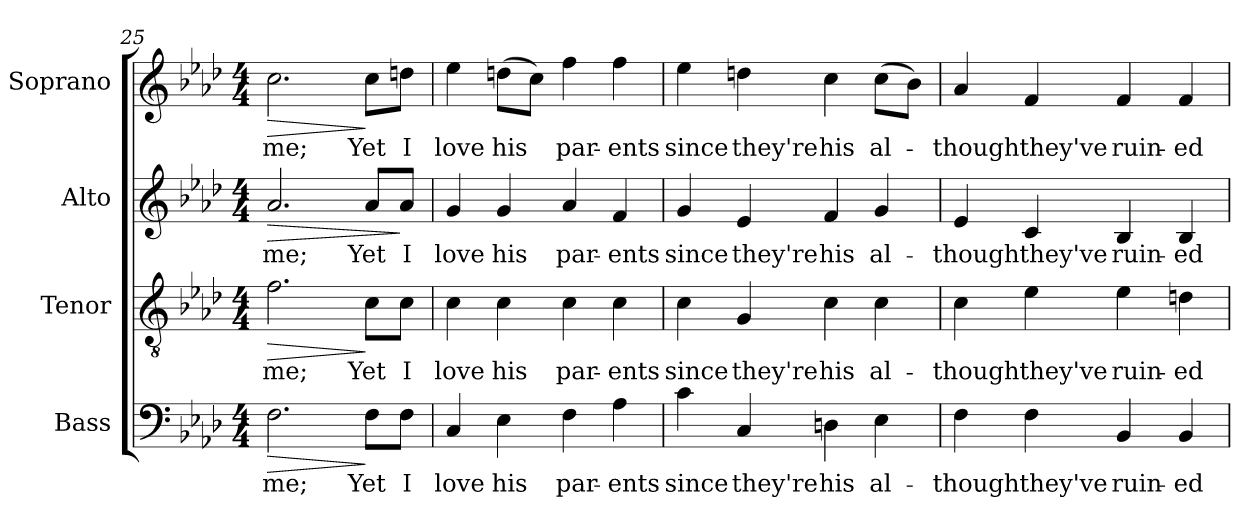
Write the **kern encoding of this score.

**kern	**text	**dynam	**kern	**text	**dynam	**kern	**text	**dynam	**kern	**text	**dynam
*part4	*part4	*part4	*part3	*part3	*part3	*part2	*part2	*part2	*part1	*part1	*part1
*staff4	*staff4	*staff4	*staff3	*staff3	*staff3	*staff2	*staff2	*staff2	*staff1	*staff1	*staff1
*I"Bass	*	*	*I"Tenor	*	*	*I"Alto	*	*	*I"Soprano	*	*
*I'B.	*	*	*I'T.	*	*	*I'A.	*	*	*I'S.	*	*
*clefF4	*	*	*clefGv2	*	*	*clefG2	*	*	*clefG2	*	*
*	*	*	*ITrd7c12	*	*	*	*	*	*	*	*
*k[b-e-a-d-]	*	*	*k[b-e-a-d-]	*	*	*k[b-e-a-d-]	*	*	*k[b-e-a-d-]	*	*
*A-:	*	*	*A-:	*	*	*A-:	*	*	*A-:	*	*
*M4/4	*	*	*M4/4	*	*	*M4/4	*	*	*M4/4	*	*
=25	=25	=25	=25	=25	=25	=25	=25	=25	=25	=25	=25
!	!LO:LY:b:color=#000000	!LO:HP:b	!	!	!	!	!	!	!	!	!
!	!	!	!	!LO:LY:b:color=#000000	!LO:HP:b	!	!	!	!	!	!
!	!	!	!	!	!	!	!LO:LY:b:color=#000000	!LO:HP:b	!	!	!
!	!	!	!	!	!	!	!	!	!	!LO:LY:b:color=#000000	!LO:HP:b
2.Fi\	me;	>	2.Fi\	me;	>	2.a-i/	me;	>	2.cci\	me;	>
!	!LO:LY:b:color=#000000	!	!	!	!	!	!	!	!	!	!
!	!	!	!	!LO:LY:b:color=#000000	!	!	!	!	!	!	!
!	!	!	!	!	!	!	!LO:LY:b:color=#000000	!	!	!	!
!	!	!	!	!	!	!	!	!	!	!LO:LY:b:color=#000000	!
8Fi\L	Yet	]	8Ci\L	Yet	]	8a-i/L	Yet	.	8cci\L	Yet	]
!	!LO:LY:b:color=#000000	!	!	!	!	!	!	!	!	!	!
!	!	!	!	!LO:LY:b:color=#000000	!	!	!	!	!	!	!
!	!	!	!	!	!	!	!LO:LY:b:color=#000000	!	!	!	!
!	!	!	!	!	!	!	!	!	!	!LO:LY:b:color=#000000	!
8Fi\J	I	.	8Ci\J	I	.	8a-i/J	I	]	8ddni\J	I	.
!!LO:LB:g=z
=26	=26	=26	=26	=26	=26	=26	=26	=26	=26	=26	=26
!	!LO:LY:b:color=#000000	!	!	!	!	!	!	!	!	!	!
!	!	!	!	!LO:LY:b:color=#000000	!	!	!	!	!	!	!
!	!	!	!	!	!	!	!LO:LY:b:color=#000000	!	!	!	!
!	!	!	!	!	!	!	!	!	!	!LO:LY:b:color=#000000	!
4Ci/	love	.	4Ci\	love	.	4gi/	love	.	4ee-i\	love	.
!	!LO:LY:b:color=#000000	!	!	!	!	!	!	!	!	!	!
!	!	!	!	!LO:LY:b:color=#000000	!	!	!	!	!	!	!
!	!	!	!	!	!	!	!LO:LY:b:color=#000000	!	!	!	!
!	!	!	!	!	!	!	!	!	!	!LO:LY:b:color=#000000	!
4E-i\	his	.	4Ci\	his	.	4gi/	his	.	(8ddni\L	his	.
.	.	.	.	.	.	.	.	.	8cci\J)	.	.
!	!LO:LY:b:color=#000000	!	!	!	!	!	!	!	!	!	!
!	!	!	!	!LO:LY:b:color=#000000	!	!	!	!	!	!	!
!	!	!	!	!	!	!	!LO:LY:b:color=#000000	!	!	!	!
!	!	!	!	!	!	!	!	!	!	!LO:LY:b:color=#000000	!
4Fi\	par-	.	4Ci\	par-	.	4a-i/	par-	.	4ffi\	par-	.
!	!LO:LY:b:color=#000000	!	!	!	!	!	!	!	!	!	!
!	!	!	!	!LO:LY:b:color=#000000	!	!	!	!	!	!	!
!	!	!	!	!	!	!	!LO:LY:b:color=#000000	!	!	!	!
!	!	!	!	!	!	!	!	!	!	!LO:LY:b:color=#000000	!
4A-i\	-ents	.	4Ci\	-ents	.	4fi/	-ents	.	4ffi\	-ents	.
=27	=27	=27	=27	=27	=27	=27	=27	=27	=27	=27	=27
!	!LO:LY:b:color=#000000	!	!	!	!	!	!	!	!	!	!
!	!	!	!	!LO:LY:b:color=#000000	!	!	!	!	!	!	!
!	!	!	!	!	!	!	!LO:LY:b:color=#000000	!	!	!	!
!	!	!	!	!	!	!	!	!	!	!LO:LY:b:color=#000000	!
4ci\	since	.	4Ci\	since	.	4gi/	since	.	4ee-i\	since	.
!	!LO:LY:b:color=#000000	!	!	!	!	!	!	!	!	!	!
!	!	!	!	!LO:LY:b:color=#000000	!	!	!	!	!	!	!
!	!	!	!	!	!	!	!LO:LY:b:color=#000000	!	!	!	!
!	!	!	!	!	!	!	!	!	!	!LO:LY:b:color=#000000	!
4Ci/	they're	.	4GGi/	they're	.	4e-i/	they're	.	4ddni\	they're	.
!	!LO:LY:b:color=#000000	!	!	!	!	!	!	!	!	!	!
!	!	!	!	!LO:LY:b:color=#000000	!	!	!	!	!	!	!
!	!	!	!	!	!	!	!LO:LY:b:color=#000000	!	!	!	!
!	!	!	!	!	!	!	!	!	!	!LO:LY:b:color=#000000	!
4Dni\	his	.	4Ci\	his	.	4fi/	his	.	4cci\	his	.
!	!LO:LY:b:color=#000000	!	!	!	!	!	!	!	!	!	!
!	!	!	!	!LO:LY:b:color=#000000	!	!	!	!	!	!	!
!	!	!	!	!	!	!	!LO:LY:b:color=#000000	!	!	!	!
!	!	!	!	!	!	!	!	!	!	!LO:LY:b:color=#000000	!
4E-i\	al-	.	4Ci\	al-	.	4gi/	al-	.	(8cci\L	al-	.
.	.	.	.	.	.	.	.	.	8b-i\J)	.	.
=28	=28	=28	=28	=28	=28	=28	=28	=28	=28	=28	=28
!	!LO:LY:b:color=#000000	!	!	!	!	!	!	!	!	!	!
!	!	!	!	!LO:LY:b:color=#000000	!	!	!	!	!	!	!
!	!	!	!	!	!	!	!LO:LY:b:color=#000000	!	!	!	!
!	!	!	!	!	!	!	!	!	!	!LO:LY:b:color=#000000	!
4Fi\	-though	.	4Ci\	-though	.	4e-i/	-though	.	4a-i/	-though	.
!	!LO:LY:b:color=#000000	!	!	!	!	!	!	!	!	!	!
!	!	!	!	!LO:LY:b:color=#000000	!	!	!	!	!	!	!
!	!	!	!	!	!	!	!LO:LY:b:color=#000000	!	!	!	!
!	!	!	!	!	!	!	!	!	!	!LO:LY:b:color=#000000	!
4Fi\	they've	.	4E-i\	they've	.	4ci/	they've	.	4fi/	they've	.
!	!LO:LY:b:color=#000000	!	!	!	!	!	!	!	!	!	!
!	!	!	!	!LO:LY:b:color=#000000	!	!	!	!	!	!	!
!	!	!	!	!	!	!	!LO:LY:b:color=#000000	!	!	!	!
!	!	!	!	!	!	!	!	!	!	!LO:LY:b:color=#000000	!
4BB-i/	ruin-	.	4E-i\	ruin-	.	4B-i/	ruin-	.	4fi/	ruin-	.
!	!LO:LY:b:color=#000000	!	!	!	!	!	!	!	!	!	!
!	!	!	!	!LO:LY:b:color=#000000	!	!	!	!	!	!	!
!	!	!	!	!	!	!	!LO:LY:b:color=#000000	!	!	!	!
!	!	!	!	!	!	!	!	!	!	!LO:LY:b:color=#000000	!
4BB-i/	-ed	.	4Dni\	-ed	.	4B-i/	-ed	.	4fi/	-ed	.
=	=	=	=	=	=	=	=	=	=	=	=
*-	*-	*-	*-	*-	*-	*-	*-	*-	*-	*-	*-
